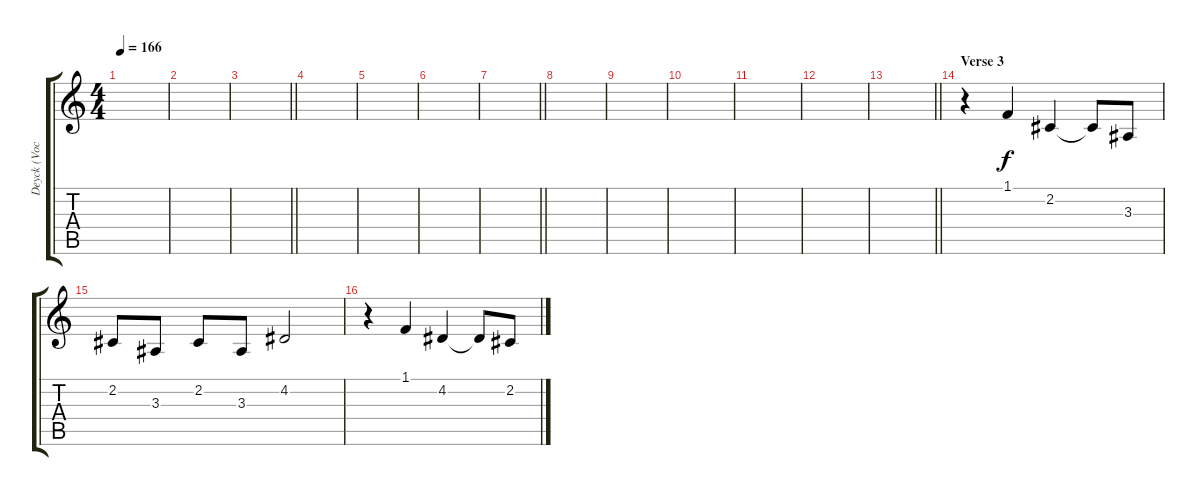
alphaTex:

\track ("Deyck (Vocals)" "Deyck (Voc") {instrument lead2sawtooth}
\staff {score tabs}
\tuning (E4 B3 G3 D3 A2 E2) {hide}
\ts (4 4)
\tempo 166
\clef g2
\ks c
|
|
\barLineRight lightlight
|
|
|
|
\barLineRight lightlight
|
|
|
|
|
|
\barLineRight lightlight
|
\section ("" "Verse 3")
r.4 1.1.4 2.2.4 2.2{t}.8 3.3.8 |
2.2.8 3.3.8 2.2.8 3.3.8 4.2.2 |
r.4 1.1.4 4.2.4 4.2{t}.8 2.2.8
